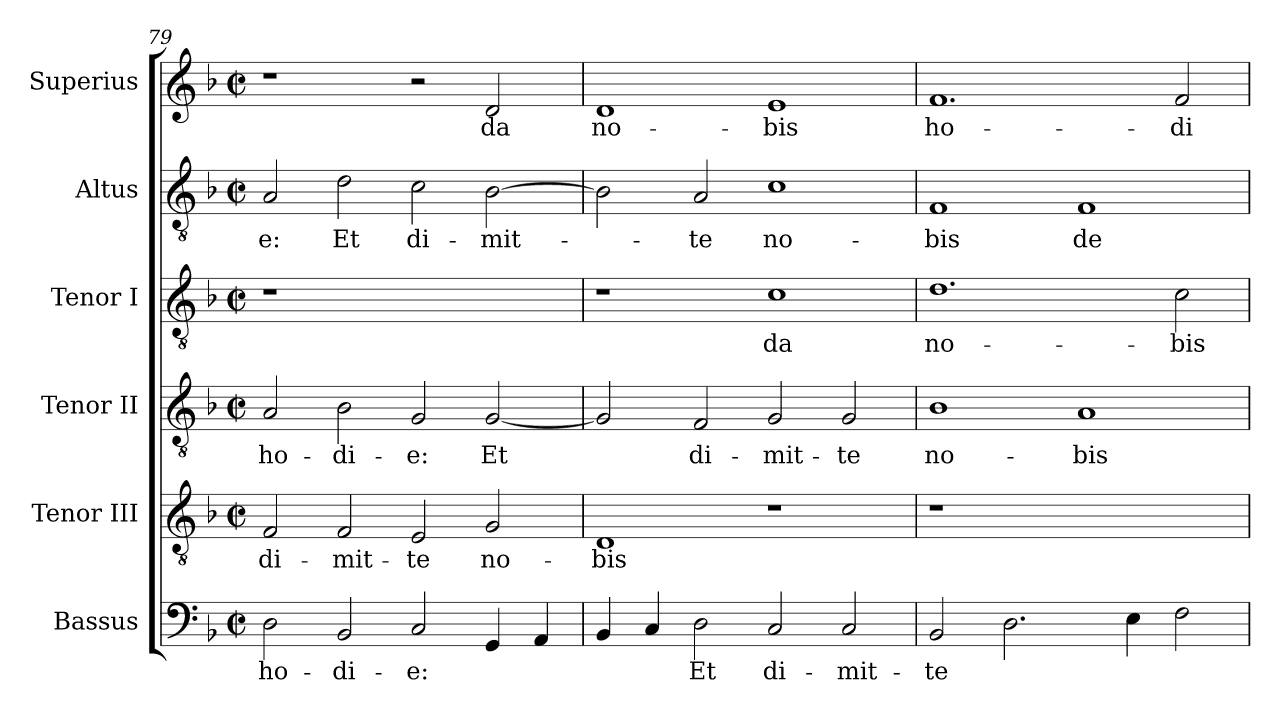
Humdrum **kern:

**kern	**text	**kern	**text	**kern	**text	**kern	**text	**kern	**text	**kern	**text
*part6	*part6	*part5	*part5	*part4	*part4	*part3	*part3	*part2	*part2	*part1	*part1
*staff6	*staff6	*staff5	*staff5	*staff4	*staff4	*staff3	*staff3	*staff2	*staff2	*staff1	*staff1
*I"Bassus	*	*I"Tenor III	*	*I"Tenor II	*	*I"Tenor I	*	*I"Altus	*	*I"Superius	*
*I'B.	*	*I'T.	*	*I'T.	*	*I'T.	*	*	*	*I'S.	*
*clefF4	*	*clefGv2	*	*clefGv2	*	*clefGv2	*	*clefGv2	*	*clefG2	*
*	*	*ITrd7c12	*	*ITrd7c12	*	*ITrd7c12	*	*ITrd7c12	*	*	*
*k[b-]	*	*k[b-]	*	*k[b-]	*	*k[b-]	*	*k[b-]	*	*k[b-]	*
*F:	*	*F:	*	*F:	*	*F:	*	*F:	*	*F:	*
*M2/2	*	*M2/2	*	*M2/2	*	*M2/2	*	*M2/2	*	*M2/2	*
*met(c|)	*	*met(c|)	*	*met(c|)	*	*met(c|)	*	*met(c|)	*	*met(c|)	*
=79	=79	=79	=79	=79	=79	=79	=79	=79	=79	=79	=79
!	!LO:LY:b:color=#000000	!	!	!	!	!	!	!	!	!	!
!	!	!	!LO:LY:b:color=#000000	!	!	!	!	!	!	!	!
!	!	!	!	!	!LO:LY:b:color=#000000	!LO:N:vis=1	!	!	!	!	!
!	!	!	!	!	!	!	!	!	!LO:LY:b:color=#000000	!	!
2Di\	ho-	2FFi/	di-	2AAi/	ho-	1r	.	2AAi/	-e:	1r	.
!	!LO:LY:b:color=#000000	!	!	!	!	!	!	!	!	!	!
!	!	!	!LO:LY:b:color=#000000	!	!	!	!	!	!	!	!
!	!	!	!	!	!LO:LY:b:color=#000000	!	!	!	!	!	!
!	!	!	!	!	!	!	!	!	!LO:LY:b:color=#000000	!	!
2BB-i/	-di-	2FFi/	-mit-	2BB-i\	-di-	.	.	2Di\	Et	.	.
!	!LO:LY:b:color=#000000	!	!	!	!	!	!	!	!	!	!
!	!	!	!LO:LY:b:color=#000000	!	!	!	!	!	!	!	!
!	!	!	!	!	!LO:LY:b:color=#000000	!	!	!	!	!	!
!	!	!	!	!	!	!	!	!	!LO:LY:b:color=#000000	!	!
2Ci/	-e:	2EEi/	-te	2GGi/	-e:	1ryy	.	2Ci\	di-	2r	.
!	!	!	!LO:LY:b:color=#000000	!	!	!	!	!	!	!	!
!	!	!	!	!	!LO:LY:b:color=#000000	!	!	!	!	!	!
!	!	!	!	!	!	!	!	!	!LO:LY:b:color=#000000	!	!
!	!	!	!	!	!	!	!	!	!	!	!LO:LY:b:color=#000000
4GGi/	.	2GGi/	no-	[<2GGi/	Et	.	.	[>2BB-i\	-mit-	2di/	da
4AAi/	.	.	.	.	.	.	.	.	.	.	.
=80	=80	=80	=80	=80	=80	=80	=80	=80	=80	=80	=80
!	!	!	!LO:LY:b:color=#000000	!	!	!	!	!	!	!	!
!	!	!	!	!	!	!	!	!	!	!	!LO:LY:b:color=#000000
4BB-i/	.	1DDi	-bis	2GGi/]	.	1r	.	2BB-i\]	.	1di	no-
4Ci/	.	.	.	.	.	.	.	.	.	.	.
!	!LO:LY:b:color=#000000	!	!	!	!	!	!	!	!	!	!
!	!	!	!	!	!LO:LY:b:color=#000000	!	!	!	!	!	!
!	!	!	!	!	!	!	!	!	!LO:LY:b:color=#000000	!	!
2Di\	Et	.	.	2FFi/	di-	.	.	2AAi/	-te	.	.
!	!LO:LY:b:color=#000000	!	!	!	!	!	!	!	!	!	!
!	!	!	!	!	!LO:LY:b:color=#000000	!	!	!	!	!	!
!	!	!	!	!	!	!	!LO:LY:b:color=#000000	!	!	!	!
!	!	!	!	!	!	!	!	!	!LO:LY:b:color=#000000	!	!
!	!	!	!	!	!	!	!	!	!	!	!LO:LY:b:color=#000000
2Ci/	di-	1r	.	2GGi/	-mit-	1Ci	da	1Ci	no-	1ei	-bis
!	!LO:LY:b:color=#000000	!	!	!	!	!	!	!	!	!	!
!	!	!	!	!	!LO:LY:b:color=#000000	!	!	!	!	!	!
2Ci/	-mit-	.	.	2GGi/	-te	.	.	.	.	.	.
=81	=81	=81	=81	=81	=81	=81	=81	=81	=81	=81	=81
!	!LO:LY:b:color=#000000	!LO:N:vis=1	!	!	!	!	!	!	!	!	!
!	!	!	!	!	!LO:LY:b:color=#000000	!	!	!	!	!	!
!	!	!	!	!	!	!	!LO:LY:b:color=#000000	!	!	!	!
!	!	!	!	!	!	!	!	!	!LO:LY:b:color=#000000	!	!
!	!	!	!	!	!	!	!	!	!	!	!LO:LY:b:color=#000000
2BB-i/	-te	1r	.	1BB-i	no-	1.Di	no-	1FFi	-bis	1.fi	ho-
2.Di\	.	.	.	.	.	.	.	.	.	.	.
!	!	!	!	!	!LO:LY:b:color=#000000	!	!	!	!	!	!
!	!	!	!	!	!	!	!	!	!LO:LY:b:color=#000000	!	!
.	.	1ryy	.	1AAi	-bis	.	.	1FFi	de-	.	.
4Ei\	.	.	.	.	.	.	.	.	.	.	.
!	!	!	!	!	!	!	!LO:LY:b:color=#000000	!	!	!	!
!	!	!	!	!	!	!	!	!	!	!	!LO:LY:b:color=#000000
2Fi\	.	.	.	.	.	2Ci\	-bis	.	.	2fi/	-di-
=	=	=	=	=	=	=	=	=	=	=	=
*-	*-	*-	*-	*-	*-	*-	*-	*-	*-	*-	*-
